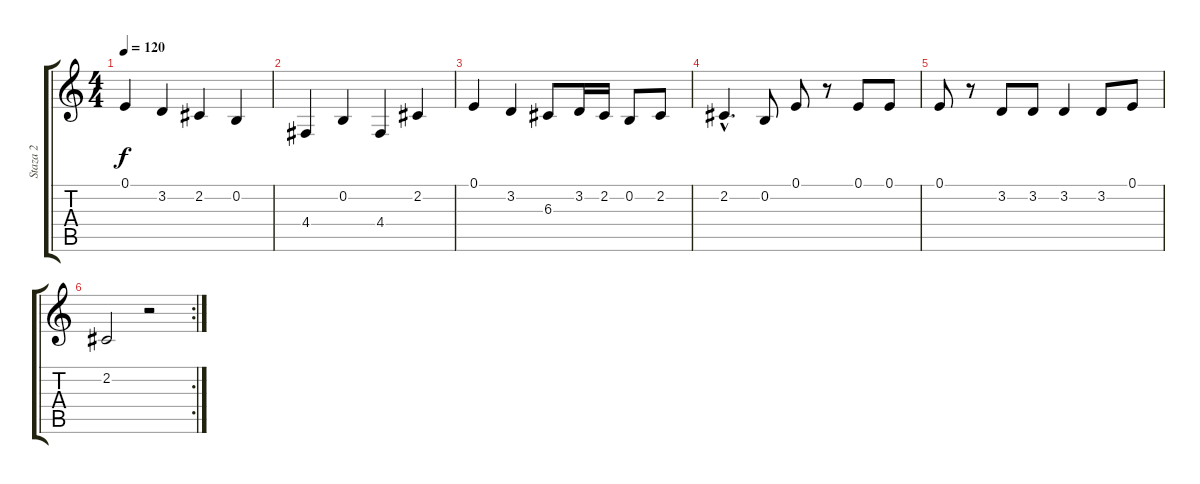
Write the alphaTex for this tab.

\track ("Staza 2" "Staza 2") {instrument acousticgrandpiano}
\staff {score tabs}
\tuning (E4 B3 G3 D3 A2 E2) {hide}
\ts (4 4)
\tempo 120
\clef g2
\ks c
0.1.4{dy f} 3.2.4 2.2.4 0.2.4 |
4.4.4 0.2.4 4.4.4 2.2.4 |
0.1.4 3.2.4 6.3.8 3.2.16 2.2.16 0.2.8 2.2.8 |
2.2{hac}.4{d} 0.2.8 0.1.8 r.8 0.1.8 0.1.8 |
0.1.8 r.8 3.2.8 3.2.8 3.2.4 3.2.8 0.1.8 |
\rc 2
2.2.2 r.2
